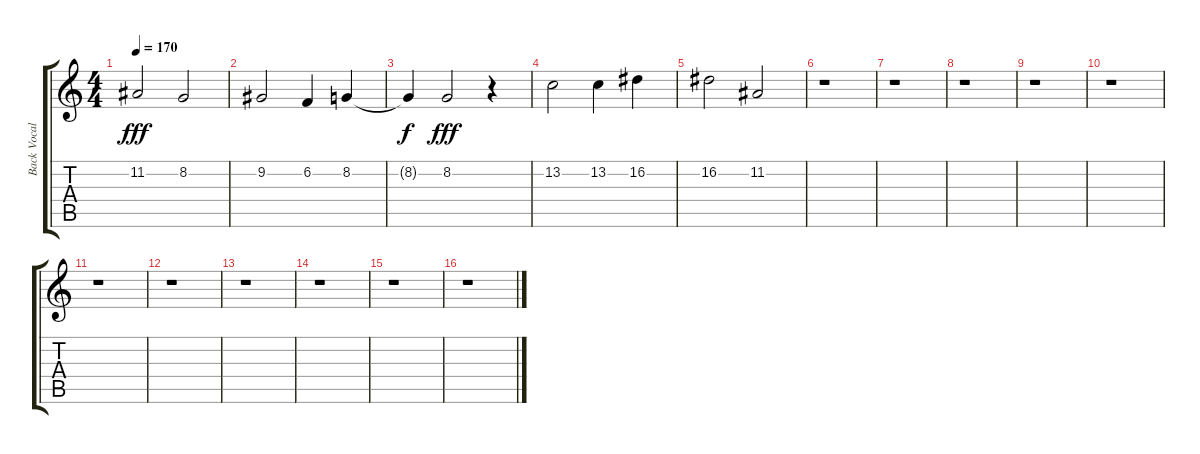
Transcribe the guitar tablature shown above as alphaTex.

\track ("Back Vocals" "Back Vocal") {instrument choiraahs}
\staff {score tabs}
\tuning (E4 B3 G3 D3 A2 E2) {hide}
\ts (4 4)
\tempo 170
\clef g2
\ks c
11.2.2{dy fff} 8.2.2 |
9.2.2 6.2.4 8.2.4 |
8.2{t}.4{dy f} 8.2.2{dy fff} r.4 |
13.2.2 13.2.4 16.2.4 |
16.2.2 11.2.2 |
r.1 |
r.1 |
r.1 |
r.1 |
r.1 |
r.1 |
r.1 |
r.1 |
r.1 |
r.1 |
r.1
